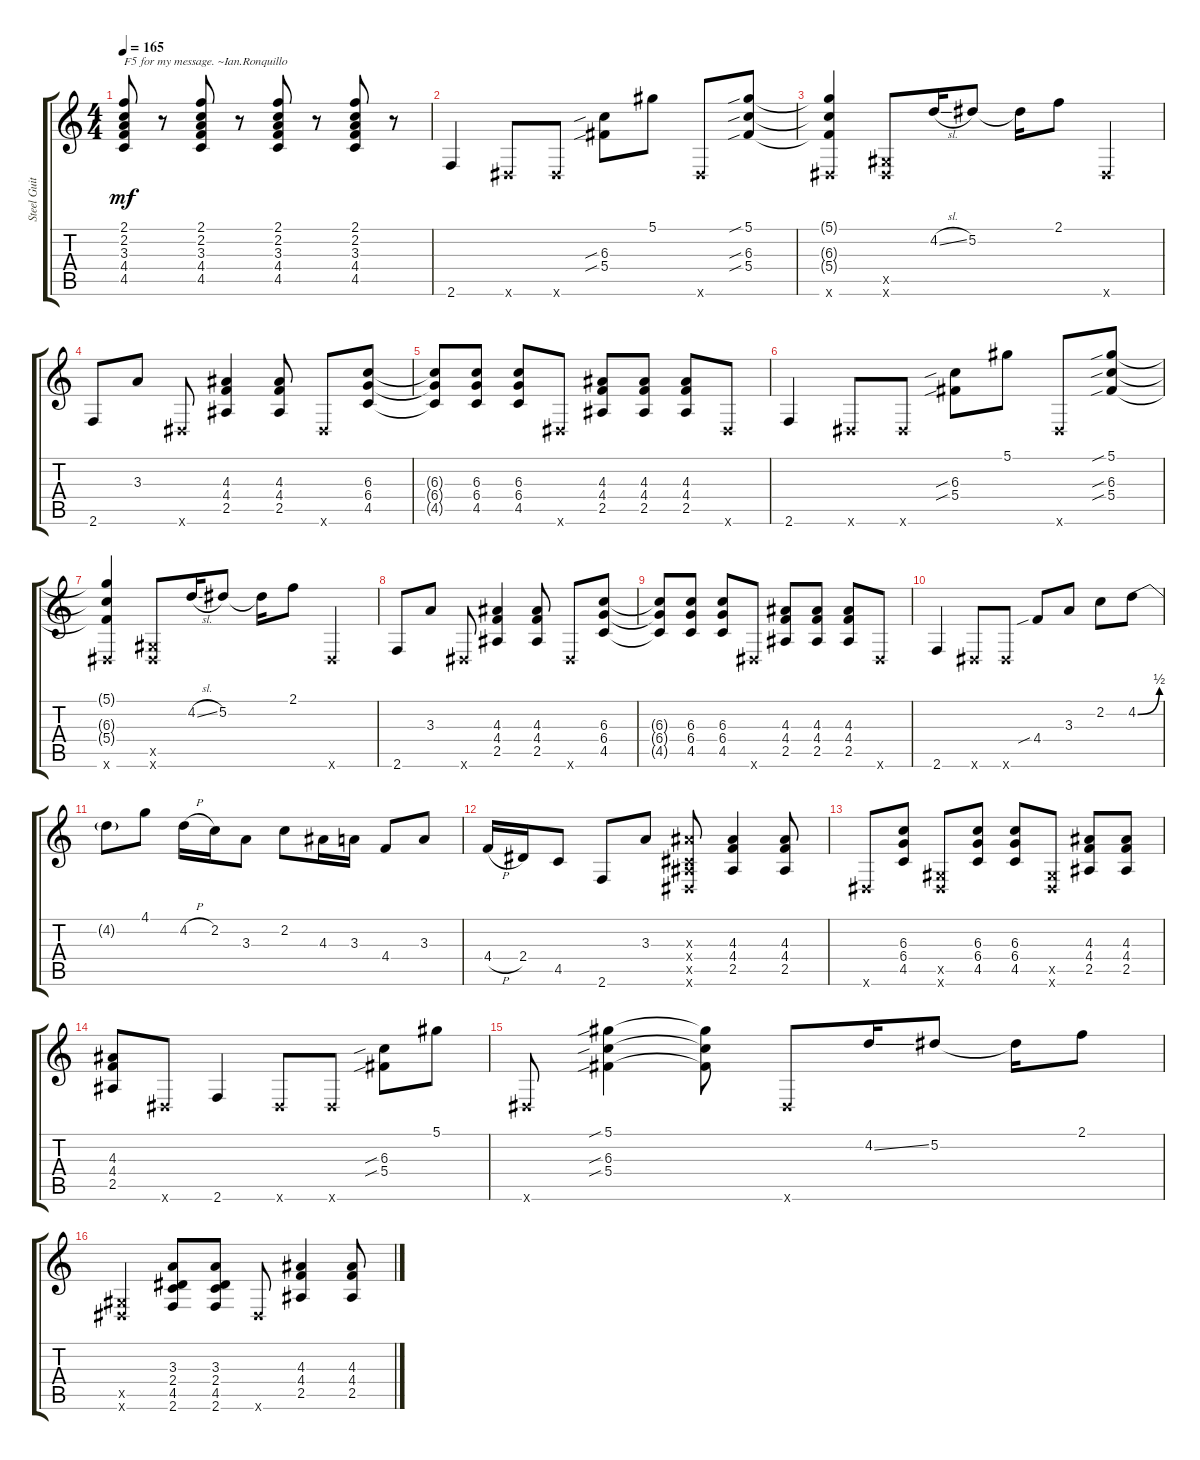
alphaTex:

\track ("Steel Guitar" "Steel Guit") {instrument acousticguitarsteel}
\staff {score tabs}
\tuning (Eb4 Bb3 Gb3 Db3 Ab2 Eb2) {hide}
\ts (4 4)
\tempo 165
\clef g2
\ks c
(2.1 2.2 3.3 4.4 4.5).8{txt "F5 for my message. ~Ian.Ronquillo" dy mf instrument acousticguitarsteel} r.8 (2.1 2.2 3.3 4.4 4.5).8 r.8 (2.1 2.2 3.3 4.4 4.5).8 r.8 (2.1 2.2 3.3 4.4 4.5).8 r.8 |
2.6.4 0.6{x}.8 0.6{x}.8 (6.3{sib} 5.4{sib}).8 5.1.8 0.6{x}.8 (5.1{sib} 6.3{sib} 5.4{sib}).8 |
(5.1{t} 6.3{t} 5.4{t} 0.6{x}).4 (0.5{x} 0.6{x}).8 4.2{sl}.16 5.2.8 5.2{t}.16 2.1.8 0.6{x}.4 |
2.6.8 3.3.8 0.6{x}.8 (4.3 4.4 2.5).4 (4.3 4.4 2.5).8 0.6{x}.8 (6.3 6.4 4.5).8 |
(6.3{t} 6.4{t} 4.5{t}).8 (6.3 6.4 4.5).8 (6.3 6.4 4.5).8 0.6{x}.8 (4.3 4.4 2.5).8 (4.3 4.4 2.5).8 (4.3 4.4 2.5).8 0.6{x}.8 |
2.6.4 0.6{x}.8 0.6{x}.8 (6.3{sib} 5.4{sib}).8 5.1.8 0.6{x}.8 (5.1{sib} 6.3{sib} 5.4{sib}).8 |
(5.1{t} 6.3{t} 5.4{t} 0.6{x}).4 (0.5{x} 0.6{x}).8 4.2{sl}.16 5.2.8 5.2{t}.16 2.1.8 0.6{x}.4 |
2.6.8 3.3.8 0.6{x}.8 (4.3 4.4 2.5).4 (4.3 4.4 2.5).8 0.6{x}.8 (6.3 6.4 4.5).8 |
(6.3{t} 6.4{t} 4.5{t}).8 (6.3 6.4 4.5).8 (6.3 6.4 4.5).8 0.6{x}.8 (4.3 4.4 2.5).8 (4.3 4.4 2.5).8 (4.3 4.4 2.5).8 0.6{x}.8 |
2.6.4 0.6{x}.8 0.6{x}.8 4.4{sib}.8 3.3.8 2.2.8 4.2{be (bend 0 0 60 2)}.8 |
4.2{t}.8 4.1.8 4.2{h}.16 2.2.16 3.3.8 2.2.8 4.3.16 3.3.16 4.4.8 3.3.8 |
4.4{h}.16 2.4.16 4.5.8 2.6.8 3.3.8 (4.3{x} 0.4{x} 2.5{x} 0.6{x}).8 (4.3 4.4 2.5).4 (4.3 4.4 2.5).8 |
0.6{x}.8 (6.3 6.4 4.5).8 (0.5{x} 0.6{x}).8 (6.3 6.4 4.5).8 (6.3 6.4 4.5).8 (0.5{x} 0.6{x}).8 (4.3 4.4 2.5).8 (4.3 4.4 2.5).8 |
(4.3 4.4 2.5).8 0.6{x}.8 2.6.4 0.6{x}.8 0.6{x}.8 (6.3{sib} 5.4{sib}).8 5.1.8 |
0.6{x}.8 (5.1{sib} 6.3{sib} 5.4{sib}).4 (5.1{t} 6.3{t} 5.4{t}).8 0.6{x}.8 4.2{ss}.16 5.2.8 5.2{t}.16 2.1.8 |
(0.5{x} 0.6{x}).4 (3.3 2.4 4.5 2.6).8 (3.3 2.4 4.5 2.6).8 0.6{x}.8 (4.3 4.4 2.5).4 (4.3 4.4 2.5).8
